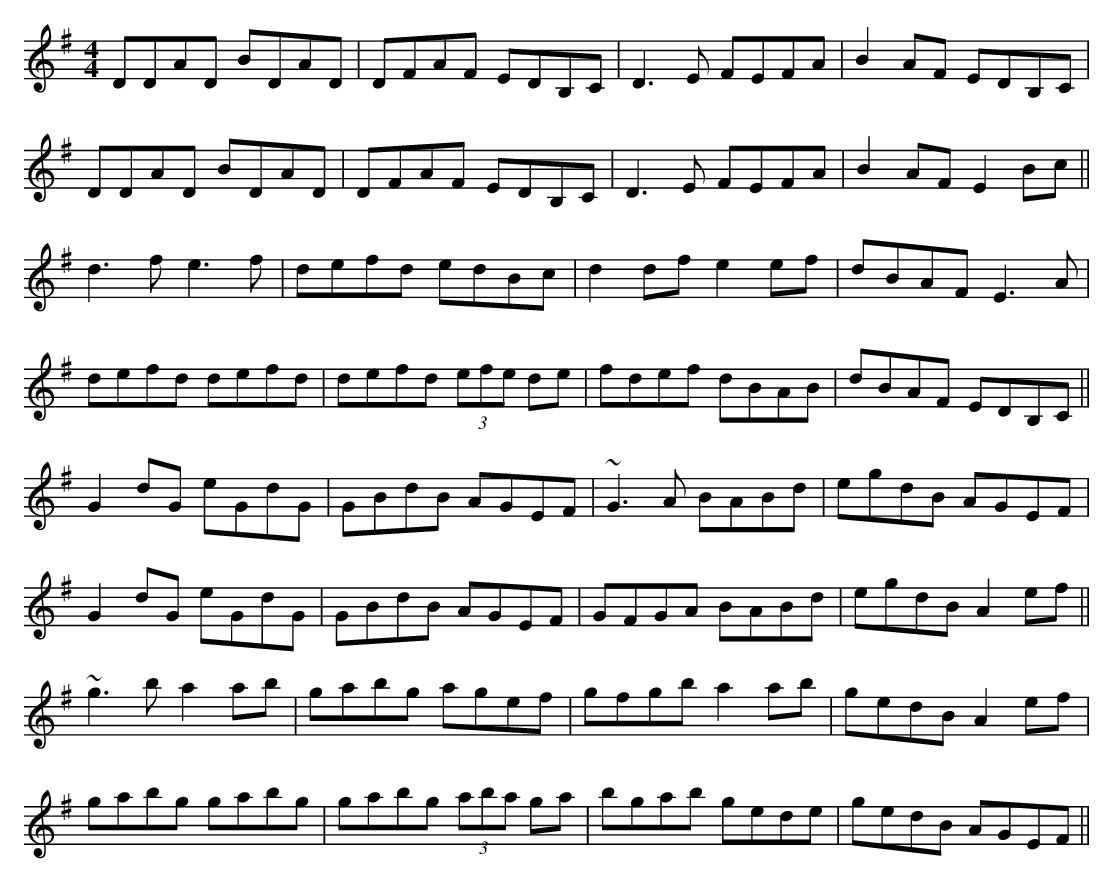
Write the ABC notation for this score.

X:1
M:4/4
K:G
DDAD BDAD|DFAF EDB,C|D3E FEFA|B2 AF EDB,C|
DDAD BDAD|DFAF EDB,C|D3E FEFA|B2 AF E2 Bc||
d3f e3f|defd edBc|d2 df e2 ef|dBAF E3A|
defd defd|defd (3efe de|fdef dBAB|dBAF EDB,C||
G2 dG eGdG|GBdB AGEF|~G3A BABd|egdB AGEF|
G2 dG eGdG|GBdB AGEF|GFGA BABd|egdB A2 ef||
~g3b a2 ab|gabg agef|gfgb a2 ab|gedB A2 ef|
gabg gabg|gabg (3aba ga|bgab gede|gedB AGEF||
